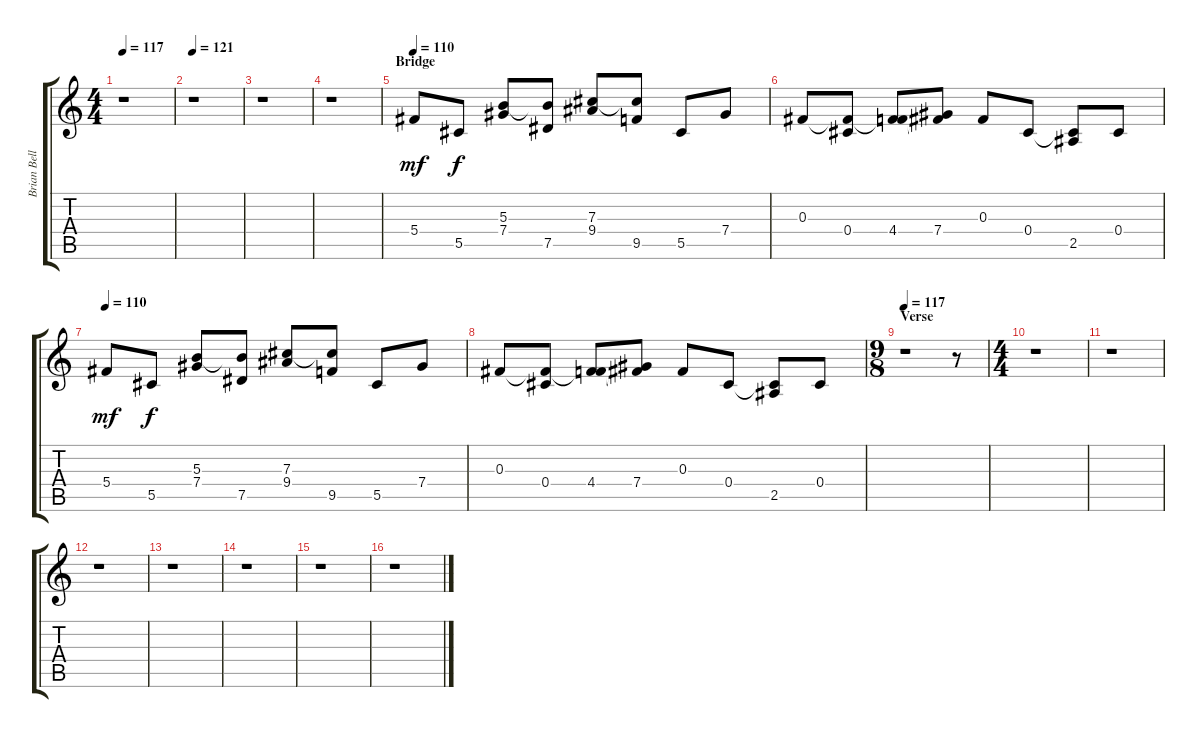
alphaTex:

\track ("Brian Bell" "Brian Bell") {instrument overdrivenguitar}
\staff {score tabs}
\tuning (Eb4 Bb3 Gb3 Db3 Ab2 Eb2) {hide}
\ts (4 4)
\tempo 117
\clef g2
\ks c
r.1{dy f} |
\tempo 121
r.1 |
r.1 |
r.1 |
\section ("" "Bridge")
\tempo 110
5.4.8{dy mf volume 2 balance 16 instrument overdrivenguitar} 5.5.8{dy f} (5.3 7.4).8 (5.3{t} 7.5).8 (7.3 9.4).8 (7.3{t} 9.5).8 5.5.8 7.4.8 |
0.3.8 (0.3{t} 0.4).8 (0.3{t} 4.4).8 (0.3{t} 7.4).8 0.3.8 0.4.8 (0.4{t} 2.5).8 0.4.8 |
\tempo 110
5.4.8{dy mf volume 2 instrument overdrivenguitar} 5.5.8{dy f} (5.3 7.4).8 (5.3{t} 7.5).8 (7.3 9.4).8 (7.3{t} 9.5).8 5.5.8 7.4.8 |
0.3.8 (0.3{t} 0.4).8 (0.3{t} 4.4).8 (0.3{t} 7.4).8 0.3.8 0.4.8 (0.4{t} 2.5).8 0.4.8 |
\ts (9 8)
\section ("" "Verse")
\tempo 117
r.1{volume 13 balance 8 instrument overdrivenguitar} r.8 |
\ts (4 4)
r.1 |
r.1 |
r.1 |
r.1 |
r.1 |
r.1 |
r.1
